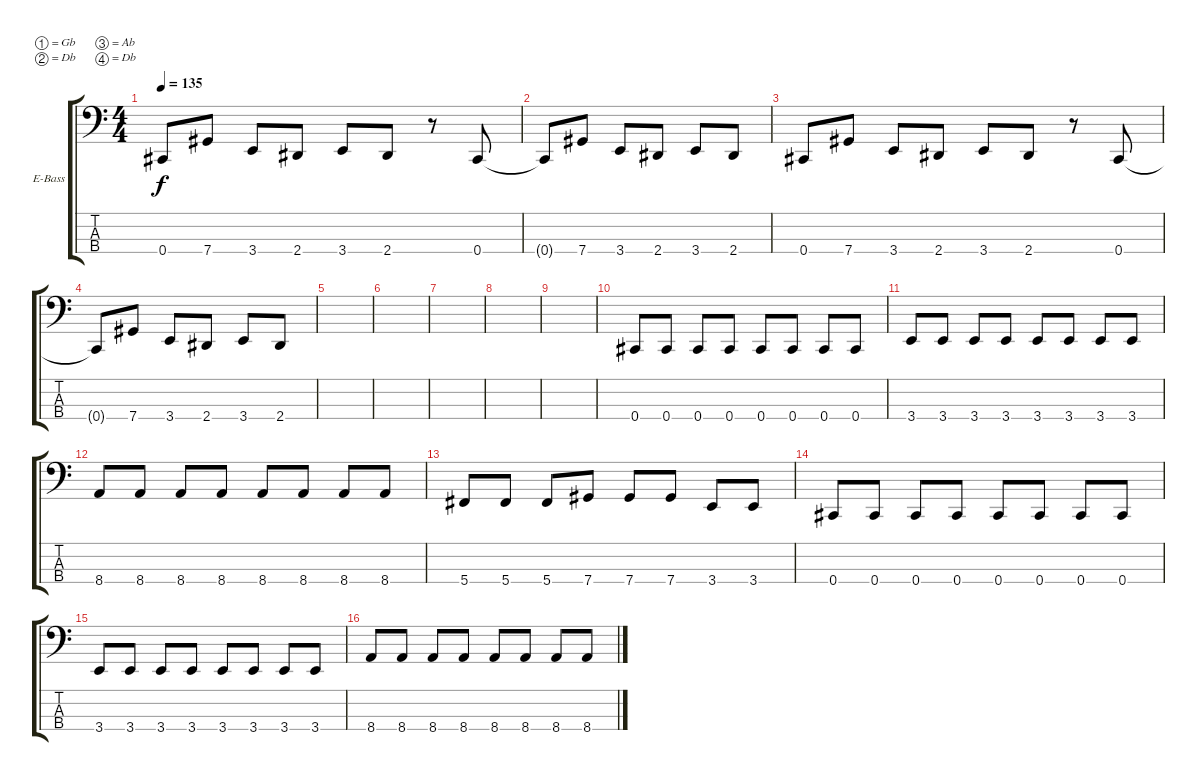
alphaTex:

\defaultSystemsLayout 4
\bracketExtendMode groupsimilarinstruments
\firstSystemTrackNameOrientation horizontal
\otherSystemsTrackNameOrientation horizontal
\track ("Electric Bass" "E-Bass") {instrument electricbassfinger}
\staff {score tabs}
\tuning (Gb2 Db2 Ab1 Db1)
\ts (4 4)
\tempo 135
\clef f4
\scale
0.333333
\ks c
0.4.8{dy f} 7.4.8 3.4.8 2.4.8 3.4.8 2.4.8 r.8 0.4.8 |
\scale
0.333333 0.4{t}.8 7.4.8 3.4.8 2.4.8 3.4.8 2.4.8 |
\scale
0.333333 0.4.8 7.4.8 3.4.8 2.4.8 3.4.8 2.4.8 r.8 0.4.8 |
\scale
0.333333 0.4{t}.8 7.4.8 3.4.8 2.4.8 3.4.8 2.4.8 |
\scale
0.333333 |
\scale
0.333333 |
\scale
0.333333 |
\scale
0.333333 |
\scale
0.333333 |
\scale
0.333333 0.4.8 0.4.8 0.4.8 0.4.8 0.4.8 0.4.8 0.4.8 0.4.8 |
\scale
0.333333 3.4.8 3.4.8 3.4.8 3.4.8 3.4.8 3.4.8 3.4.8 3.4.8 |
\scale
0.333333 8.4.8 8.4.8 8.4.8 8.4.8 8.4.8 8.4.8 8.4.8 8.4.8 |
\scale
0.333333 5.4.8 5.4.8 5.4.8 7.4.8 7.4.8 7.4.8 3.4.8 3.4.8 |
\scale
0.333333 0.4.8 0.4.8 0.4.8 0.4.8 0.4.8 0.4.8 0.4.8 0.4.8 |
\scale
0.333333 3.4.8 3.4.8 3.4.8 3.4.8 3.4.8 3.4.8 3.4.8 3.4.8 |
\scale
0.333333 8.4.8 8.4.8 8.4.8 8.4.8 8.4.8 8.4.8 8.4.8 8.4.8
